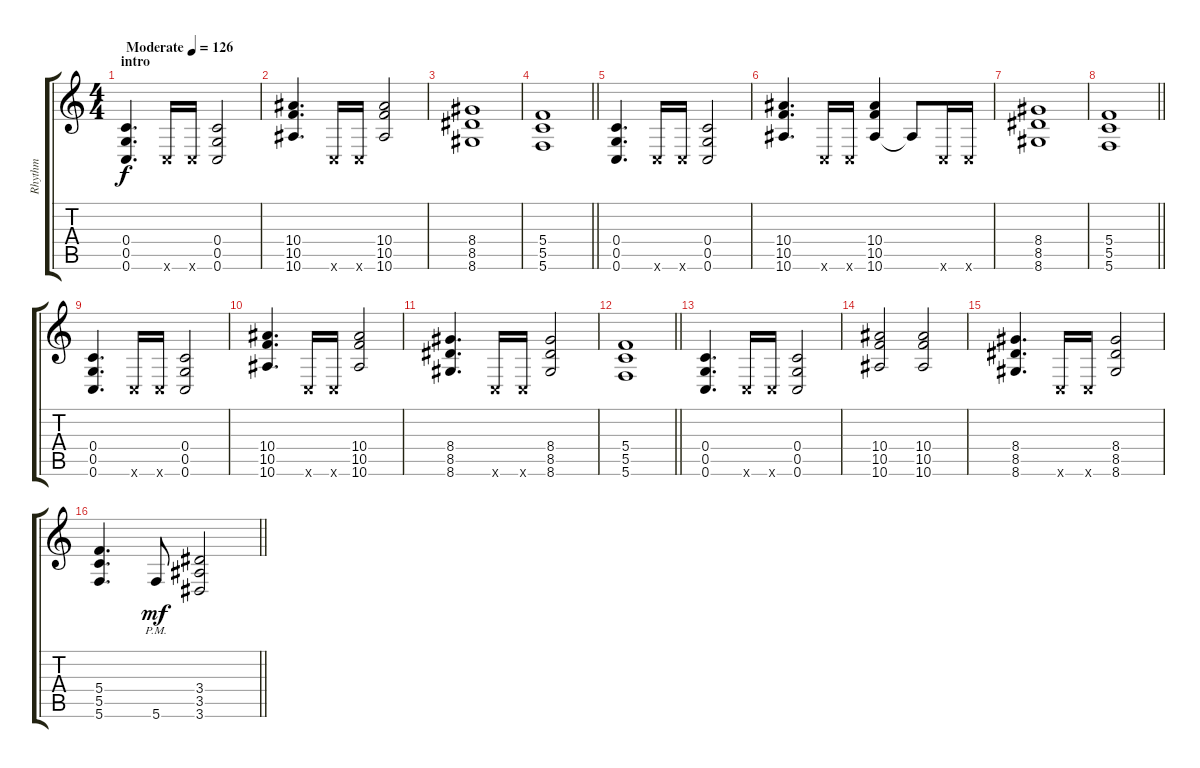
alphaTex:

\track ("Rhythm" "Rhythm") {instrument overdrivenguitar}
\staff {score tabs}
\tuning (D4 A3 F3 C3 G2 C2) {hide}
\ts (4 4)
\section ("" "intro")
\tempo (126 "Moderate")
\clef g2
\ks c
(0.4 0.5 0.6).4{d dy f instrument overdrivenguitar} 0.6{x}.16 0.6{x}.16 (0.4 0.5 0.6).2 |
(10.4 10.5 10.6).4{d} 0.6{x}.16 0.6{x}.16 (10.4 10.5 10.6).2 |
(8.4 8.5 8.6).1 |
\barLineRight lightlight
(5.4 5.5 5.6).1 |
(0.4 0.5 0.6).4{d} 0.6{x}.16 0.6{x}.16 (0.4 0.5 0.6).2 |
(10.4 10.5 10.6).4{d} 0.6{x}.16 0.6{x}.16 (10.4 10.5 10.6).4 10.6{t}.8 0.6{x}.16 0.6{x}.16 |
(8.4 8.5 8.6).1 |
\barLineRight lightlight
(5.4 5.5 5.6).1 |
(0.4 0.5 0.6).4{d} 0.6{x}.16 0.6{x}.16 (0.4 0.5 0.6).2 |
(10.4 10.5 10.6).4{d} 0.6{x}.16 0.6{x}.16 (10.4 10.5 10.6).2 |
(8.4 8.5 8.6).4{d} 0.6{x}.16 0.6{x}.16 (8.4 8.5 8.6).2 |
\barLineRight lightlight
(5.4 5.5 5.6).1 |
(0.4 0.5 0.6).4{d} 0.6{x}.16 0.6{x}.16 (0.4 0.5 0.6).2 |
(10.4 10.5 10.6).2 (10.4 10.5 10.6).2 |
(8.4 8.5 8.6).4{d} 0.6{x}.16 0.6{x}.16 (8.4 8.5 8.6).2 |
\barLineRight lightlight
(5.4 5.5 5.6).4{d} 5.6{pm}.8{dy mf} (3.4 3.5 3.6).2
